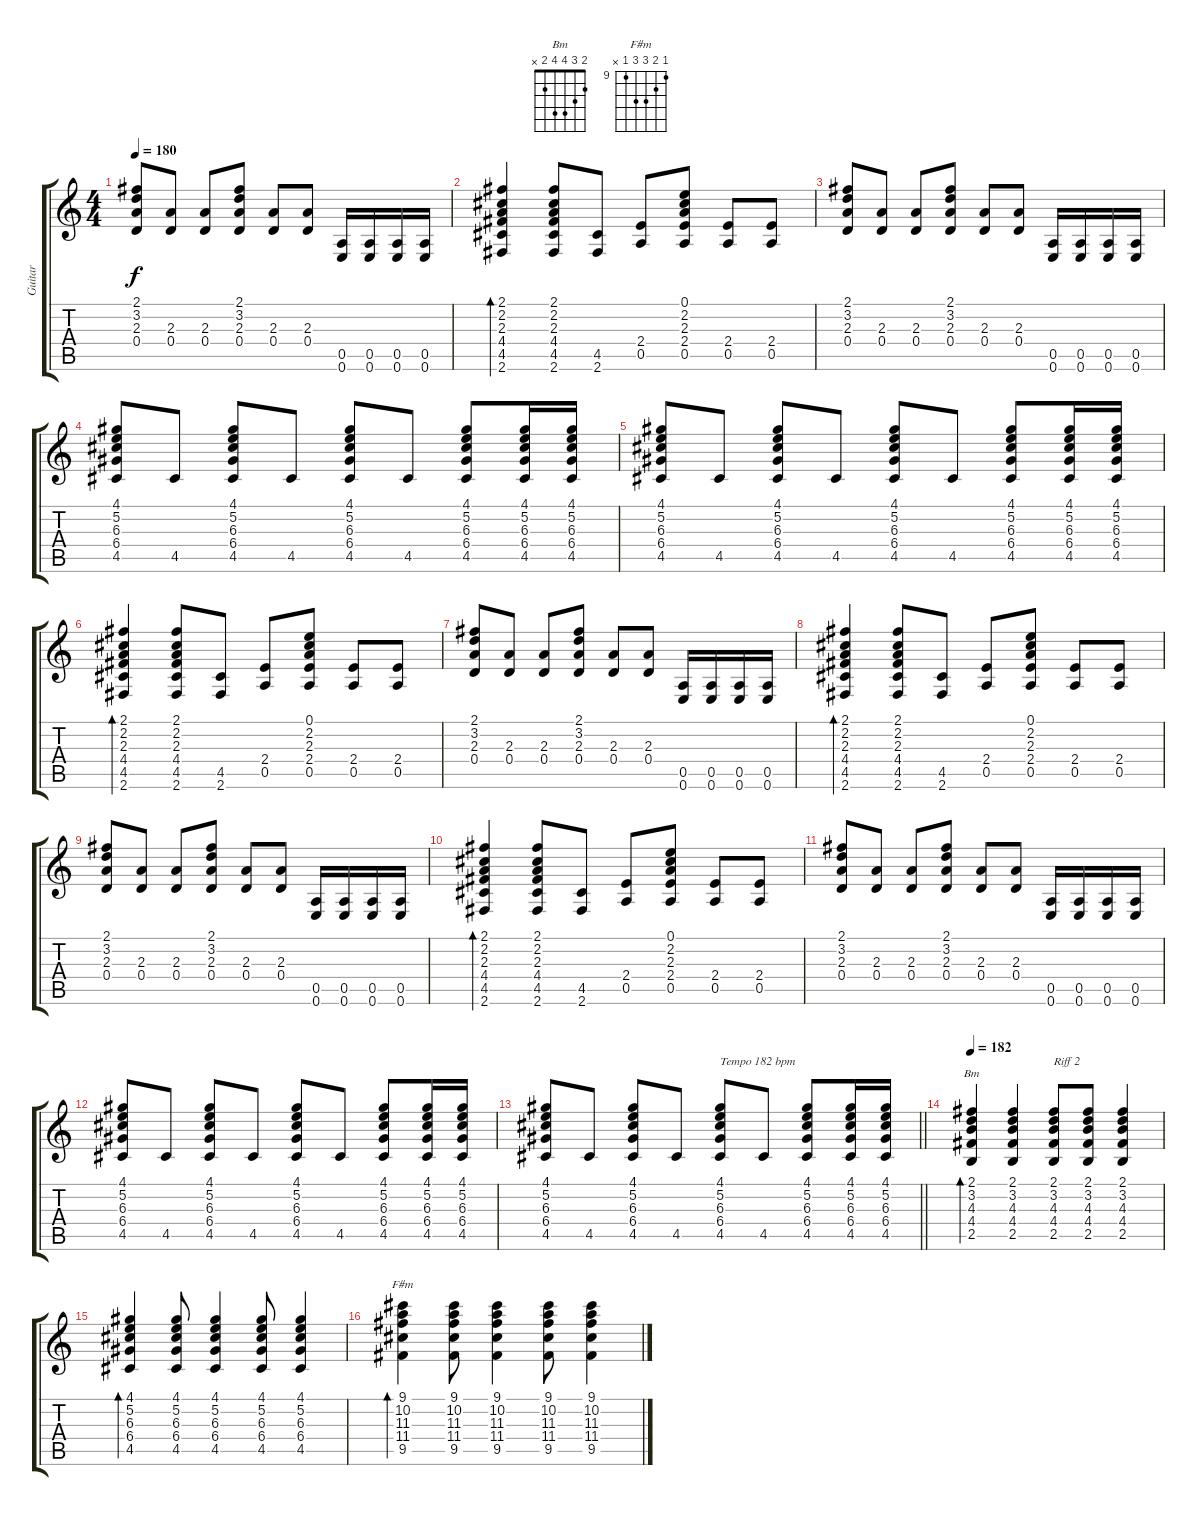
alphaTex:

\track ("Guitar" "Guitar") {instrument electricguitarclean}
\staff {score tabs}
\tuning (E4 B3 G3 D3 A2 E2) {hide}
\chord ("Bm" 2 3 4 4 2 x)
\chord ("F#m" 9 10 11 11 9 x) {firstfret 9}
\ts (4 4)
\tempo 180
\clef g2
\ks c
(2.1 3.2 2.3 0.4).8{dy f} (2.3 0.4).8 (2.3 0.4).8 (2.1 3.2 2.3 0.4).8 (2.3 0.4).8 (2.3 0.4).8 (0.5 0.6).16 (0.5 0.6).16 (0.5 0.6).16 (0.5 0.6).16 |
(2.1 2.2 2.3 4.4 4.5 2.6).4{bd 120} (2.1 2.2 2.3 4.4 4.5 2.6).8 (4.5 2.6).8 (2.4 0.5).8 (0.1 2.2 2.3 2.4 0.5).8 (2.4 0.5).8 (2.4 0.5).8 |
(2.1 3.2 2.3 0.4).8 (2.3 0.4).8 (2.3 0.4).8 (2.1 3.2 2.3 0.4).8 (2.3 0.4).8 (2.3 0.4).8 (0.5 0.6).16 (0.5 0.6).16 (0.5 0.6).16 (0.5 0.6).16 |
(4.1 5.2 6.3 6.4 4.5).8 4.5.8 (4.1 5.2 6.3 6.4 4.5).8 4.5.8 (4.1 5.2 6.3 6.4 4.5).8 4.5.8 (4.1 5.2 6.3 6.4 4.5).8 (4.1 5.2 6.3 6.4 4.5).16 (4.1 5.2 6.3 6.4 4.5).16 |
(4.1 5.2 6.3 6.4 4.5).8 4.5.8 (4.1 5.2 6.3 6.4 4.5).8 4.5.8 (4.1 5.2 6.3 6.4 4.5).8 4.5.8 (4.1 5.2 6.3 6.4 4.5).8 (4.1 5.2 6.3 6.4 4.5).16 (4.1 5.2 6.3 6.4 4.5).16 |
(2.1 2.2 2.3 4.4 4.5 2.6).4{bd 120} (2.1 2.2 2.3 4.4 4.5 2.6).8 (4.5 2.6).8 (2.4 0.5).8 (0.1 2.2 2.3 2.4 0.5).8 (2.4 0.5).8 (2.4 0.5).8 |
(2.1 3.2 2.3 0.4).8 (2.3 0.4).8 (2.3 0.4).8 (2.1 3.2 2.3 0.4).8 (2.3 0.4).8 (2.3 0.4).8 (0.5 0.6).16 (0.5 0.6).16 (0.5 0.6).16 (0.5 0.6).16 |
(2.1 2.2 2.3 4.4 4.5 2.6).4{bd 120} (2.1 2.2 2.3 4.4 4.5 2.6).8 (4.5 2.6).8 (2.4 0.5).8 (0.1 2.2 2.3 2.4 0.5).8 (2.4 0.5).8 (2.4 0.5).8 |
(2.1 3.2 2.3 0.4).8 (2.3 0.4).8 (2.3 0.4).8 (2.1 3.2 2.3 0.4).8 (2.3 0.4).8 (2.3 0.4).8 (0.5 0.6).16 (0.5 0.6).16 (0.5 0.6).16 (0.5 0.6).16 |
(2.1 2.2 2.3 4.4 4.5 2.6).4{bd 120} (2.1 2.2 2.3 4.4 4.5 2.6).8 (4.5 2.6).8 (2.4 0.5).8 (0.1 2.2 2.3 2.4 0.5).8 (2.4 0.5).8 (2.4 0.5).8 |
(2.1 3.2 2.3 0.4).8 (2.3 0.4).8 (2.3 0.4).8 (2.1 3.2 2.3 0.4).8 (2.3 0.4).8 (2.3 0.4).8 (0.5 0.6).16 (0.5 0.6).16 (0.5 0.6).16 (0.5 0.6).16 |
(4.1 5.2 6.3 6.4 4.5).8 4.5.8 (4.1 5.2 6.3 6.4 4.5).8 4.5.8 (4.1 5.2 6.3 6.4 4.5).8 4.5.8 (4.1 5.2 6.3 6.4 4.5).8 (4.1 5.2 6.3 6.4 4.5).16 (4.1 5.2 6.3 6.4 4.5).16 |
\barLineRight lightlight
(4.1 5.2 6.3 6.4 4.5).8 4.5.8 (4.1 5.2 6.3 6.4 4.5).8 4.5.8 (4.1 5.2 6.3 6.4 4.5).8{txt "Tempo 182 bpm"} 4.5.8 (4.1 5.2 6.3 6.4 4.5).8 (4.1 5.2 6.3 6.4 4.5).16 (4.1 5.2 6.3 6.4 4.5).16 |
\tempo 182
(2.1 3.2 4.3 4.4 2.5).4{bd 240 ch "Bm"} (2.1 3.2 4.3 4.4 2.5).4 (2.1 3.2 4.3 4.4 2.5).8{txt "Riff 2"} (2.1 3.2 4.3 4.4 2.5).8 (2.1 3.2 4.3 4.4 2.5).4 |
(4.1 5.2 6.3 6.4 4.5).4{bd 240} (4.1 5.2 6.3 6.4 4.5).8 (4.1 5.2 6.3 6.4 4.5).4 (4.1 5.2 6.3 6.4 4.5).8 (4.1 5.2 6.3 6.4 4.5).4 |
(9.1 10.2 11.3 11.4 9.5).4{bd 240 ch "F#m"} (9.1 10.2 11.3 11.4 9.5).8 (9.1 10.2 11.3 11.4 9.5).4 (9.1 10.2 11.3 11.4 9.5).8 (9.1 10.2 11.3 11.4 9.5).4
